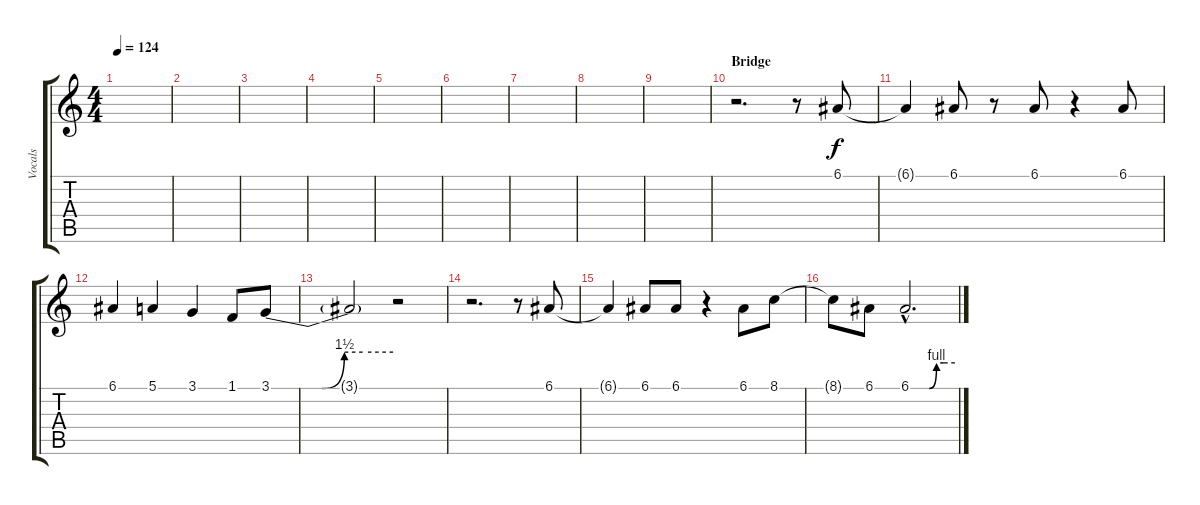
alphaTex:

\track ("Vocals" "Vocals") {instrument lead2sawtooth}
\staff {score tabs}
\tuning (E4 B3 G3 D3 A2 E2) {hide}
\ts (4 4)
\tempo 124
\clef g2
\ks c
|
|
|
|
|
|
|
|
|
\section ("" "Bridge")
r.2{d} r.8 6.1.8 |
6.1{t}.4 6.1.8 r.8 6.1.8 r.4 6.1.8 |
6.1.4 5.1.4 3.1.4 1.1.8 3.1{be (custom 0 0 15 0 25 0 36 6 45 6 60 6)}.8 |
3.1{t}.2 r.2 |
r.2{d} r.8 6.1.8 |
6.1{t}.4 6.1.8 6.1.8 r.4 6.1.8 8.1.8 |
8.1{t}.8 6.1.8 6.1{be (custom 0 0 25 0 35 4 45 4 60 4) hac}.2{d}
